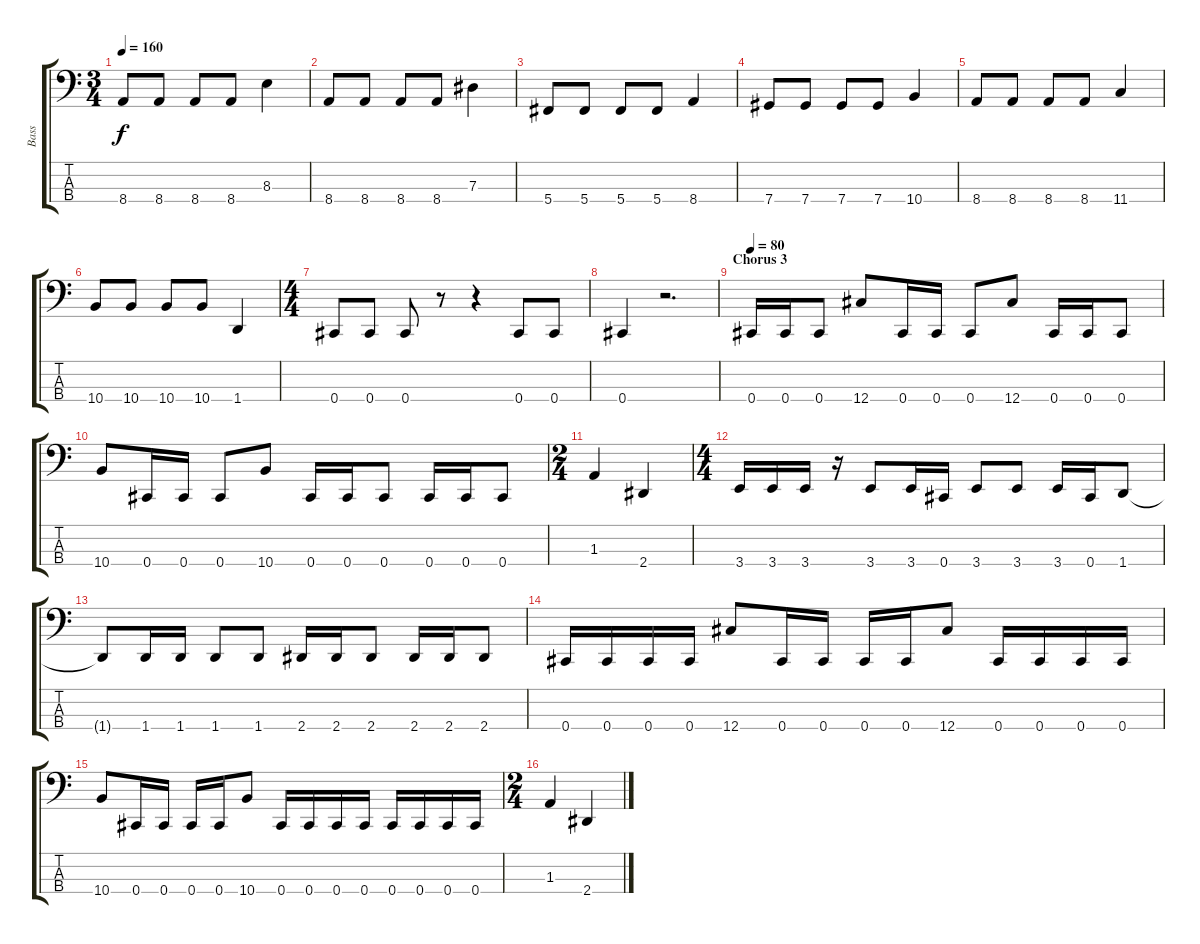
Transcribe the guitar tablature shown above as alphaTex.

\track ("Bass" "Bass") {instrument electricbassfinger}
\staff {score tabs}
\tuning (Gb2 Db2 Ab1 Db1) {hide}
\ts (3 4)
\tempo 160
\clef f4
\ks c
8.4.8{dy f} 8.4.8 8.4.8 8.4.8 8.3.4 |
8.4.8 8.4.8 8.4.8 8.4.8 7.3.4 |
5.4.8 5.4.8 5.4.8 5.4.8 8.4.4 |
7.4.8 7.4.8 7.4.8 7.4.8 10.4.4 |
8.4.8 8.4.8 8.4.8 8.4.8 11.4.4 |
10.4.8 10.4.8 10.4.8 10.4.8 1.4.4 |
\ts (4 4)
0.4.8 0.4.8 0.4.8 r.8 r.4 0.4.8 0.4.8 |
0.4.4 r.2{d} |
\section ("" "Chorus 3")
\tempo 80
0.4.16 0.4.16 0.4.8 12.4.8 0.4.16 0.4.16 0.4.8 12.4.8 0.4.16 0.4.16 0.4.8 |
10.4.8 0.4.16 0.4.16 0.4.8 10.4.8 0.4.16 0.4.16 0.4.8 0.4.16 0.4.16 0.4.8 |
\ts (2 4)
1.3.4 2.4.4 |
\ts (4 4)
3.4.16 3.4.16 3.4.16 r.16 3.4.8 3.4.16 0.4.16 3.4.8 3.4.8 3.4.16 0.4.16 1.4.8 |
1.4{t}.8 1.4.16 1.4.16 1.4.8 1.4.8 2.4.16 2.4.16 2.4.8 2.4.16 2.4.16 2.4.8 |
0.4.16 0.4.16 0.4.16 0.4.16 12.4.8 0.4.16 0.4.16 0.4.16 0.4.16 12.4.8 0.4.16 0.4.16 0.4.16 0.4.16 |
10.4.8 0.4.16 0.4.16 0.4.16 0.4.16 10.4.8 0.4.16 0.4.16 0.4.16 0.4.16 0.4.16 0.4.16 0.4.16 0.4.16 |
\ts (2 4)
1.3.4 2.4.4
